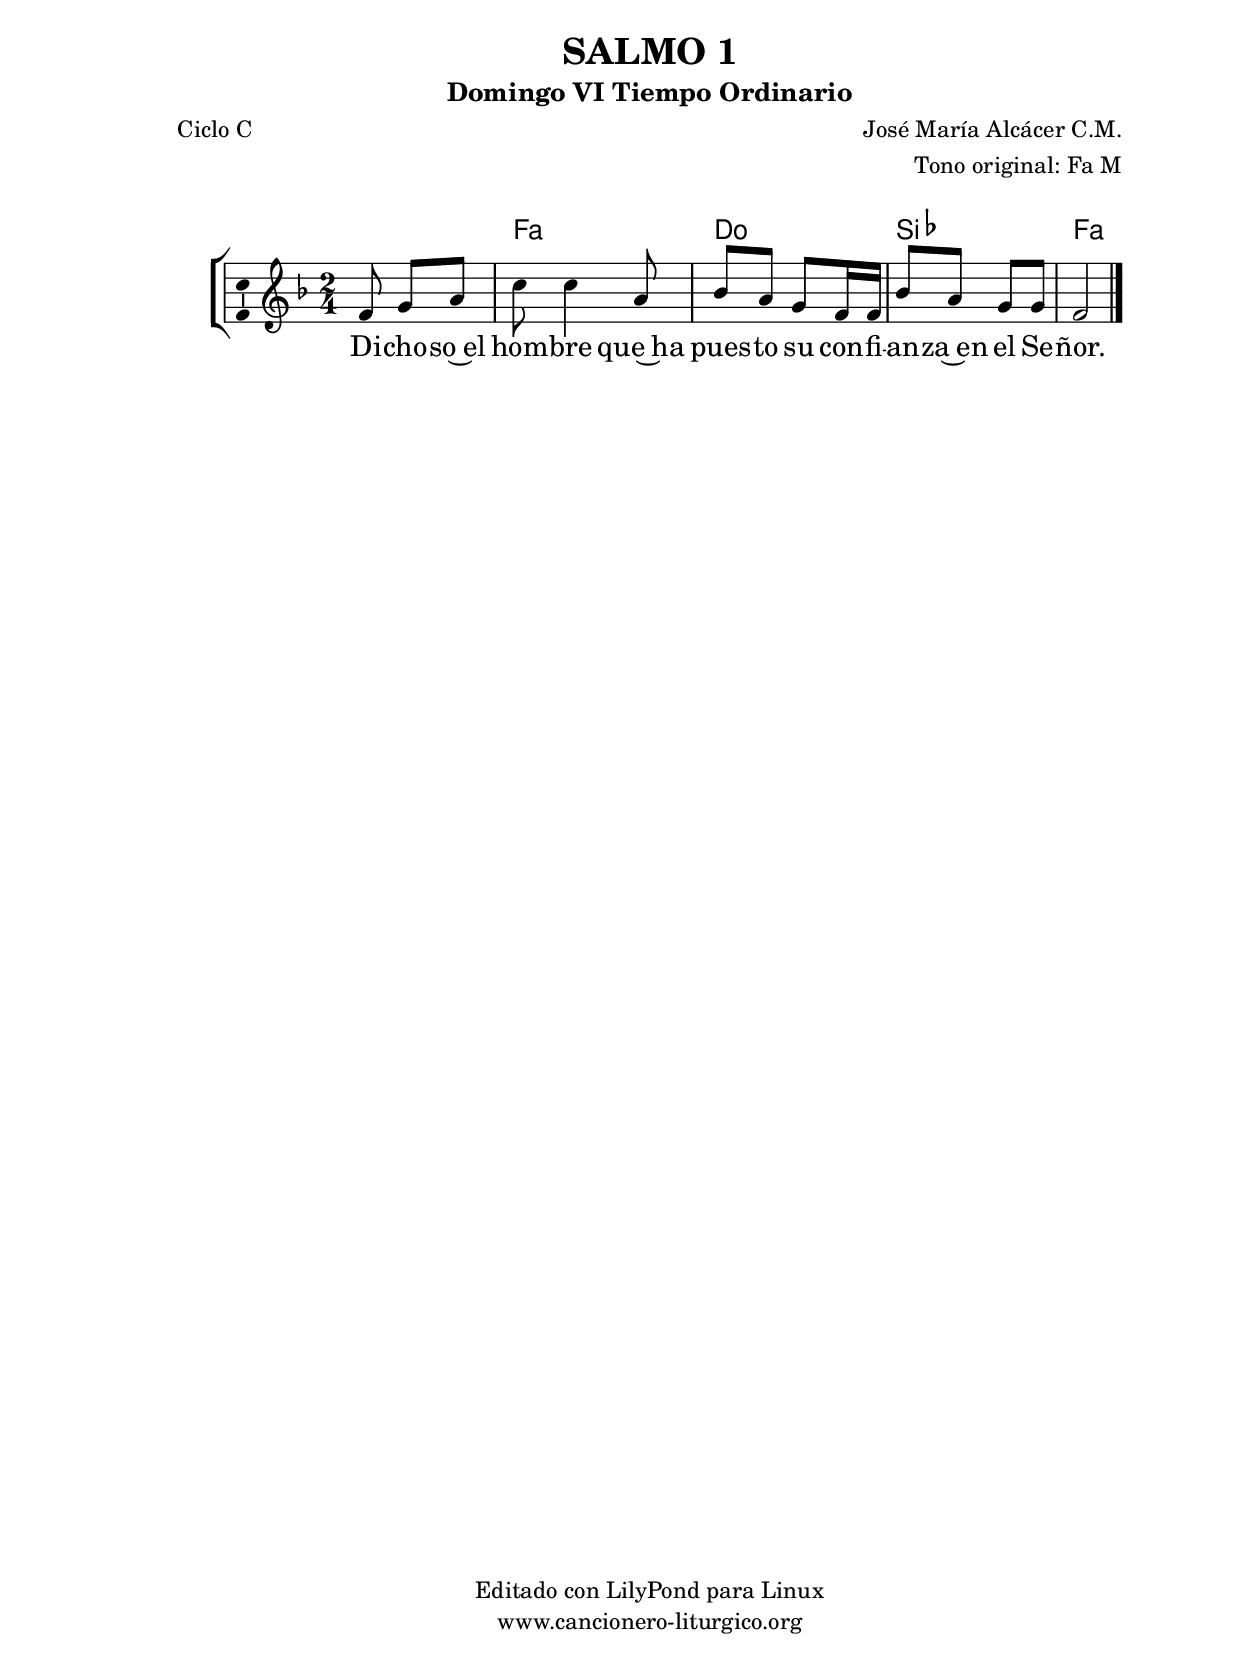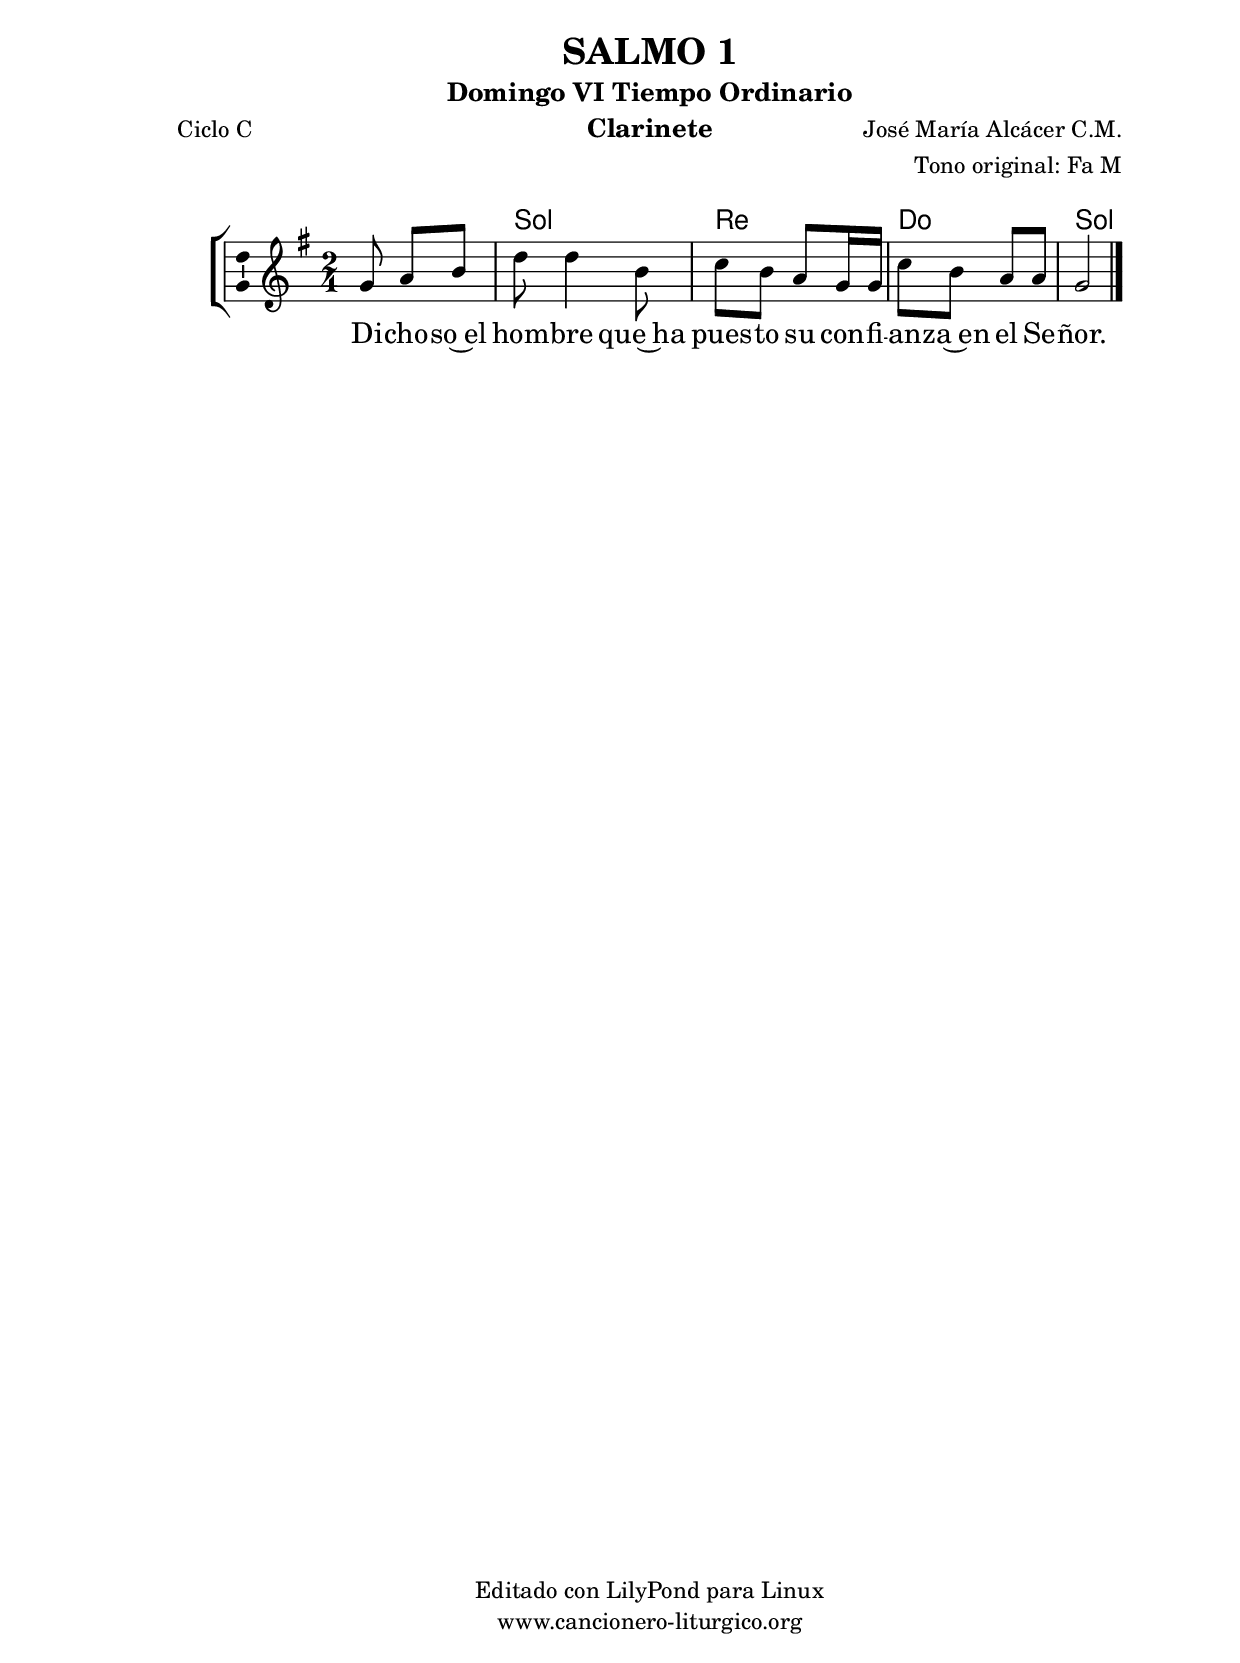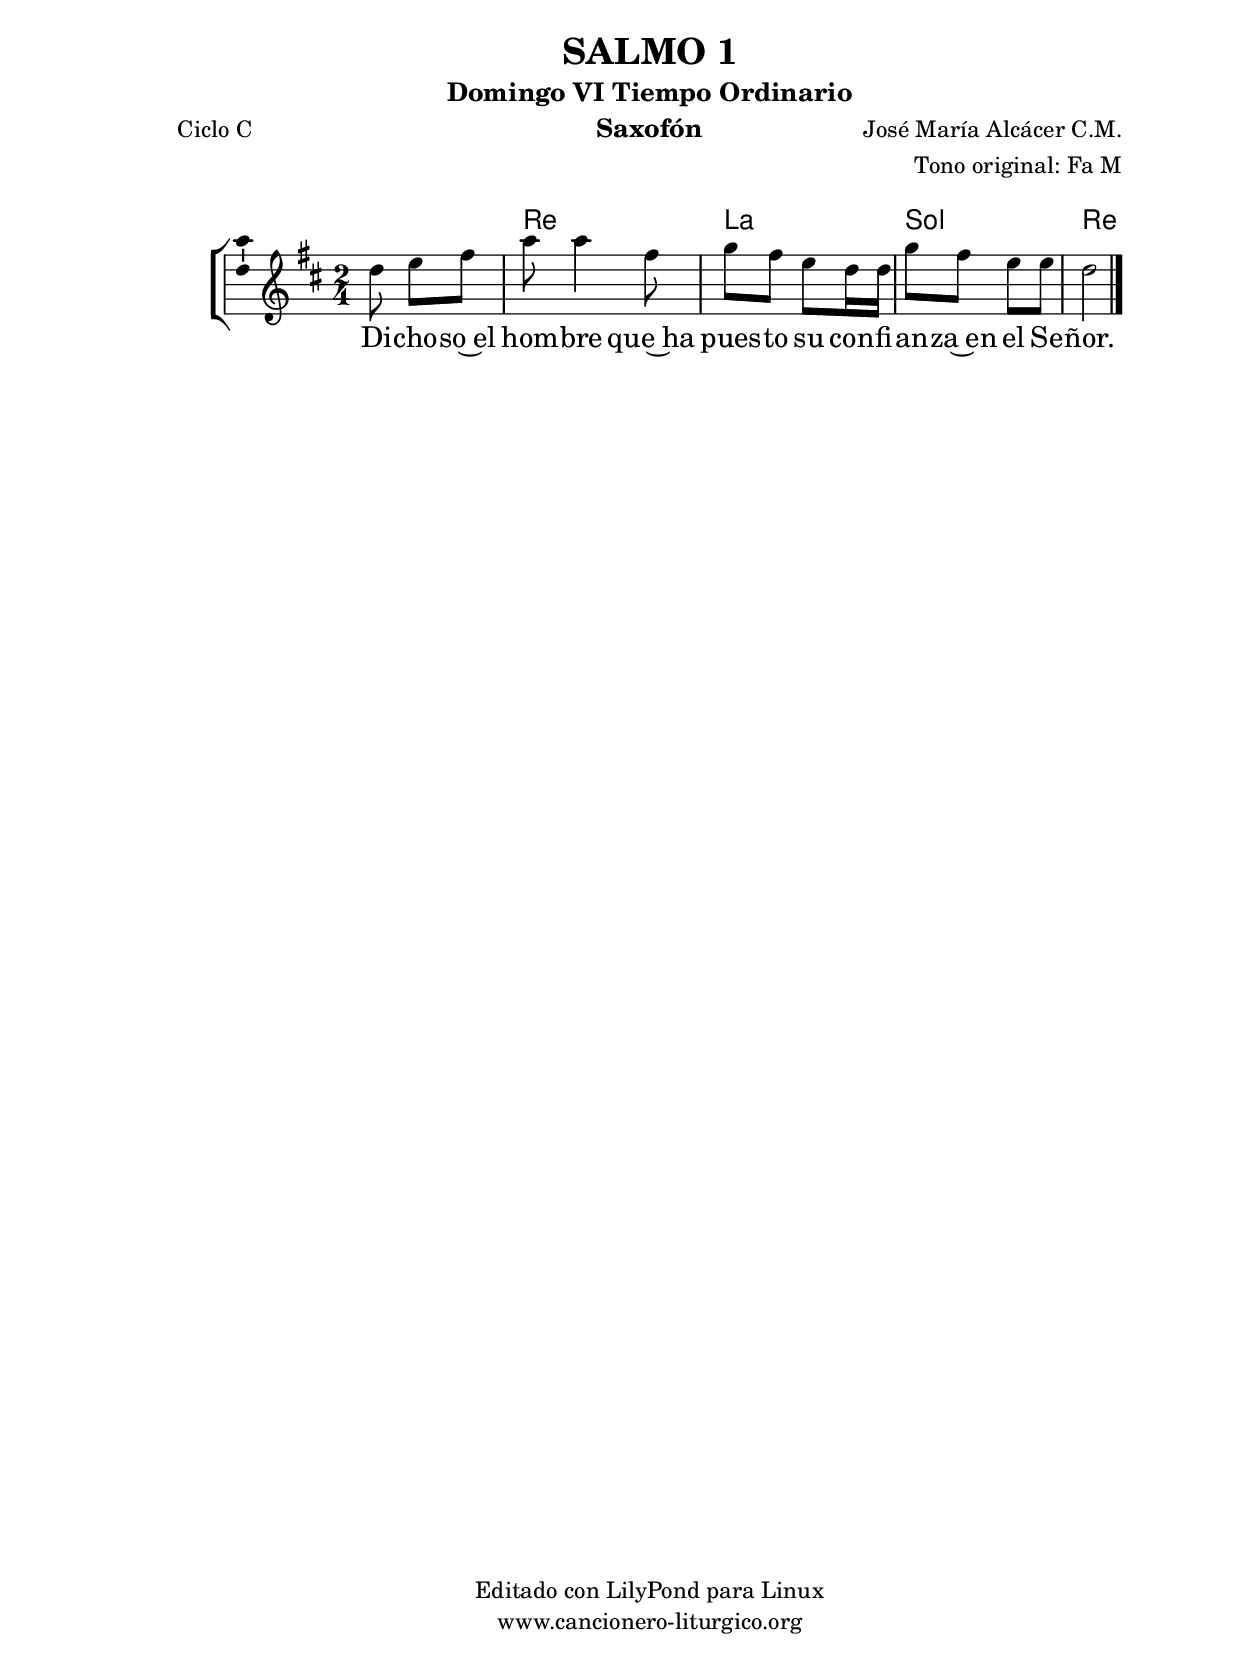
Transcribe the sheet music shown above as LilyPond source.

%
%para convertir .midi en .wav:
%timidity filename.midi -Ow -o finename.wav
%
%
%Para convertir de .wav a .mp3:
%lame -h -m j filename.wav
%
%
%para escuchar el midi:
%timidity nombrefichero.midi
%


%versión de lilypond para la que se ha escrito esta partitura:
\version "2.16.0"

	%Tamaño papel
	#(set-default-paper-size "a4")
	%Tamaño partitura
	#(set-global-staff-size 20)
	%No responde al pulsar sobre una nota
	#(ly:set-option 'point-and-click #f)

%parámetros del encabezamiento:
\header {
	title = "SALMO 1"
	subtitle = "Domingo VI Tiempo Ordinario"
	composer = "José María Alcácer C.M."
	poet = "Ciclo C"
	meter = ""
	arranger = "Tono original: Fa M"
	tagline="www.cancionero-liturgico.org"
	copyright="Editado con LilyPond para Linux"
	}

%parámetros asociados al papel:
\paper  {
	oddHeaderMarkup = \markup {\fill-line { \on-the-fly #not-first-page \fromproperty #'header:title \on-the-fly #not-first-page \fromproperty #'header:composer }}
	evenHeaderMarkup = \markup {\fill-line { \fromproperty #'header:composer \fromproperty #'header:title }}
	#(set-paper-size "a4")
	print-page-number = ##f
	first-page-number = 1
	print-first-page-number = ##f
%	head-separation = 3.0 \cm
	top-margin = 2.0 \cm
	bottom-margin = 0.5\cm
%%%	bottom-margin = -1.0\cm
	left-margin = 3.0 \cm
	line-width = 16.0 \cm 
	indent = 8\mm
	interscoreline = 2.\mm
	between-system-space = 15\mm
%	para que las partituras no llenen la hoja:
	ragged-bottom = ##t
%	idem para la última hoja:
	ragged-last-bottom = ##f
%	para que las partituras llenen el ancho del papel:
	ragged-last = ##f
	after-title-space = 2.5 \cm
%page-count=1
system-count=1

	%Flexible Vertical Spacing
%	markup-markup-spacing =
%	#'((basic-distance . 15) (minimum-distance . 15) (padding . 3))
	markup-system-spacing =
	#'((basic-distance . 15) (minimum-distance . 15) (padding . 3))
	system-system-spacing =
	#'((basic-distance . 15) (minimum-distance . 15) (padding . 3))
	score-system-spacing =
	#'((basic-distance . 15) (minimum-distance . 15) (padding . 5))
%	top-system-spacing = % header
%	#'((basic-distance . 8) (minimum-distance . 0) (padding . 3))
%	top-markup-spacing =
%	#'((basic-distance . 20) (minimum-distance . 20) (padding . 3))
	last-bottom-spacing = % footer
	#'((basic-distance . 5) (minimum-distance . 5) (padding . 3))
%	score-markup-spacing =
%	#'((basic-distance . 16) (minimum-distance . 13) (padding . 3))

	}


%parámetros que afectan a toda la partitura:
global =  {
	%clave de sol (G):
	\clef G
	%armadura:
%	\transpose a c'
	\key f \major
	\tempo 4=80
	\set Score.tempoHideNote = ##t
	}


acordes = {
	\italianChords
	\chordmode {
%	\transpose a c'
{
s2
f2 c bes f
	}
	}
}


melodia = 
%	\transpose a c'
{
	\relative c'{
	\time 2/4

s8 f8 g a
c c4 a8
bes a g f16 f
bes8 a g g
f2

	\bar "|."
	}
	}


texto = \lyricmode {
Di -- cho -- so~el hom -- bre
que~ha pues -- to su con -- fi -- an -- za~en el Se -- ñor.
	}


acordesStaff = \context ChordNames = acordesStaff <<
	\set chordChanges = ##t
	\acordes
	>>


vozStaff = \context Voice = vozStaff
\with {\consists "Ambitus_engraver"}
<<
%	\set Staff.instrumentName = ""
%	\set Staff.shortInstrumentName = ""
%	\set Staff.midiInstrument = #"clarinet"
%	\set Staff.midiInstrument = #"cello"
%	\set Staff.midiInstrument = #"flute"
	\set Staff.midiInstrument = #"electric guitar (jazz)"
%	\set Staff.midiInstrument = #"english horn"
%	\set Staff.midiInstrument = #"violin"
%	\set Staff.midiInstrument = #"glockenspiel"
	\set Staff.midiMinimumVolume = #0.7
	\set Staff.midiMaximumVolume = #0.9
	\global
	\melodia
	>>


textoStaff = \context Lyrics = textoStaff <<
	\lyricsto vozStaff \texto
	>>

\book {
	\score {
		\context ChoirStaff {
			\override StaffGroup.SystemStartBracket #'collapse-height = #1
			\override Score.SystemStartBar #'collapse-height = #1
			<<
			\acordesStaff
			\vozStaff
			\textoStaff
			>>
			}
		\layout {
	    		\context {
				\Lyrics
				\override LyricText #'font-size = #2
				}
	   		 \context {
				\Score
				%fontSize = #3
				\override StaffSymbol #'staff-space = #(magstep +3)
				%\override Beam #'thickness = #0.55
				%\override SpacingSpanner #'spacing-increment = #1.0
				%\override Slur #'height-limit = #1.5
				}
			}
		}
	\score {
		\unfoldRepeats
		\context ChoirStaff {
			<<
			\acordesStaff
			\vozStaff
			>>
			}
		\midi {
	  		\context {
	  			\Score
				tempoWholesPerMinute = #(ly:make-moment 70 4)
				}
			}
		}
	}

%Partitura para clarinete
#(define output-suffix "C")
\book {
	\header{
		instrument = "Clarinete"
		}
	\score {
		\context ChoirStaff {
			\override StaffGroup.SystemStartBracket #'collapse-height = #1
			\override Score.SystemStartBar #'collapse-height = #1
\transpose c d
			<<
			\acordesStaff
			\vozStaff
			\textoStaff
			>>
			}
		\layout {
	    		\context {
				\Lyrics
				\override LyricText #'font-size = #2
				}
	   		 \context {
				\Score
				%fontSize = #3
				\override StaffSymbol #'staff-space = #(magstep +3)
				%\override Beam #'thickness = #0.55
				%\override SpacingSpanner #'spacing-increment = #1.0
				%\override Slur #'height-limit = #1.5
				}
			}
		}
	}

%Partitura para saxofón
#(define output-suffix "S")
\book {
	\header{
		instrument = "Saxofón"
		}
	\score {
		\context ChoirStaff {
			\override StaffGroup.SystemStartBracket #'collapse-height = #1
			\override Score.SystemStartBar #'collapse-height = #1
\transpose c a
			<<
			\acordesStaff
			\vozStaff
			\textoStaff
			>>
			}
		\layout {
	    		\context {
				\Lyrics
				\override LyricText #'font-size = #2
				}
	   		 \context {
				\Score
				%fontSize = #3
				\override StaffSymbol #'staff-space = #(magstep +3)
				%\override Beam #'thickness = #0.55
				%\override SpacingSpanner #'spacing-increment = #1.0
				%\override Slur #'height-limit = #1.5
				}
			}
		}
	}

